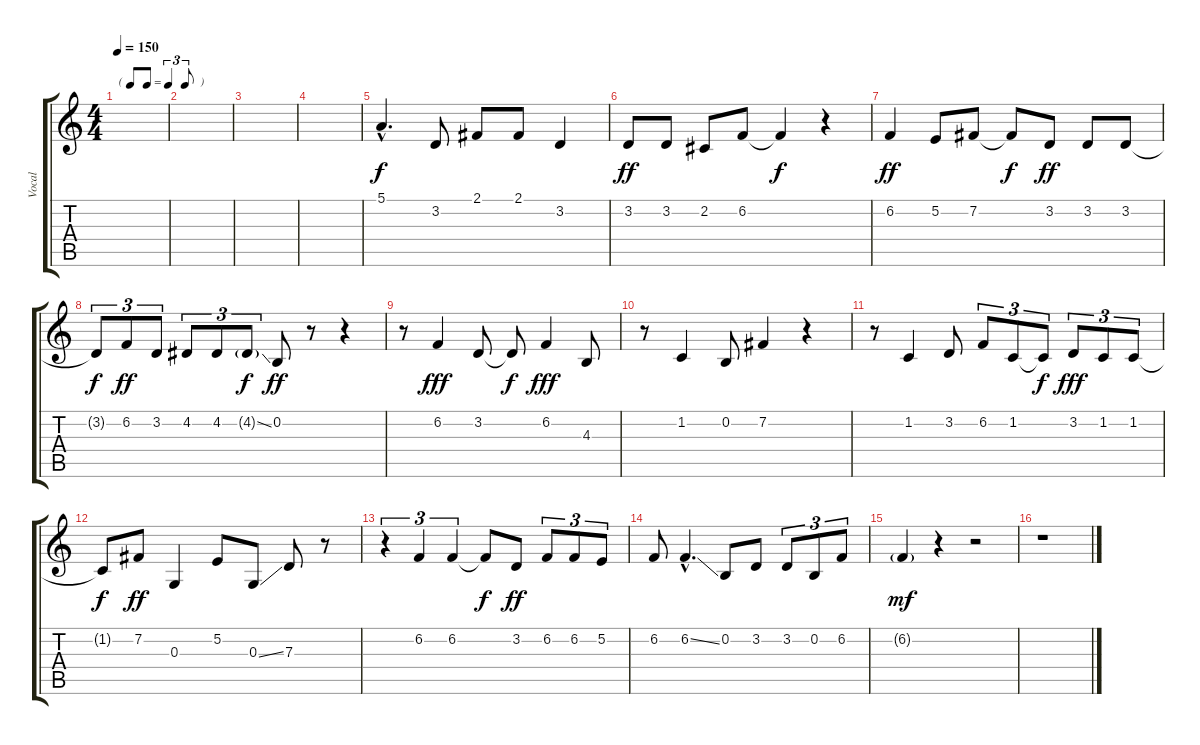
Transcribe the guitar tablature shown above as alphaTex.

\track ("Vocal" "Vocal") {instrument tuba}
\staff {score tabs}
\tuning (E4 B3 G3 D3 A2 E2) {hide}
\ts (4 4)
\tf triplet8th
\tempo 150
\clef g2
\ks c
|
|
|
|
5.1{hac}.4{d} 3.2.8 2.1.8 2.1.8 3.2.4 |
3.2.8{dy ff} 3.2.8 2.2.8 6.2.8 6.2{t}.4{dy f} r.4 |
6.2.4{dy ff} 5.2.8 7.2.8 7.2{t}.8{dy f} 3.2.8{dy ff} 3.2.8 3.2.8 |
3.2{t}.8{tu (3 2) dy f} 6.2.8{tu (3 2) dy ff} 3.2.8{tu (3 2)} 4.2.8{tu (3 2)} 4.2.8{tu (3 2)} 4.2{ss g}.8{tu (3 2) dy f} 0.2.8{dy ff} r.8 r.4 |
r.8 6.2.4{dy fff} 3.2.8 3.2{t}.8{dy f} 6.2.4{dy fff} 4.3.8 |
r.8 1.2.4 0.2.8 7.2.4 r.4 |
r.8 1.2.4 3.2.8 6.2.8{tu (3 2)} 1.2.8{tu (3 2)} 1.2{t}.8{tu (3 2) dy f} 3.2.8{tu (3 2) dy fff} 1.2.8{tu (3 2)} 1.2.8{tu (3 2)} |
1.2{t}.8{dy f} 7.2.8{dy ff} 0.3.4 5.2.8 0.3{ss}.8 7.3.8 r.8 |
r.4{tu (3 2)} 6.2.4{tu (3 2)} 6.2.4{tu (3 2)} 6.2{t}.8{dy f} 3.2.8{dy ff} 6.2.8{tu (3 2)} 6.2.8{tu (3 2)} 5.2.8{tu (3 2)} |
6.2.8 6.2{ss hac}.4{d} 0.2.8 3.2.8 3.2.8{tu (3 2)} 0.2.8{tu (3 2)} 6.2.8{tu (3 2)} |
6.2{g}.4{dy mf} r.4 r.2 |
r.1
